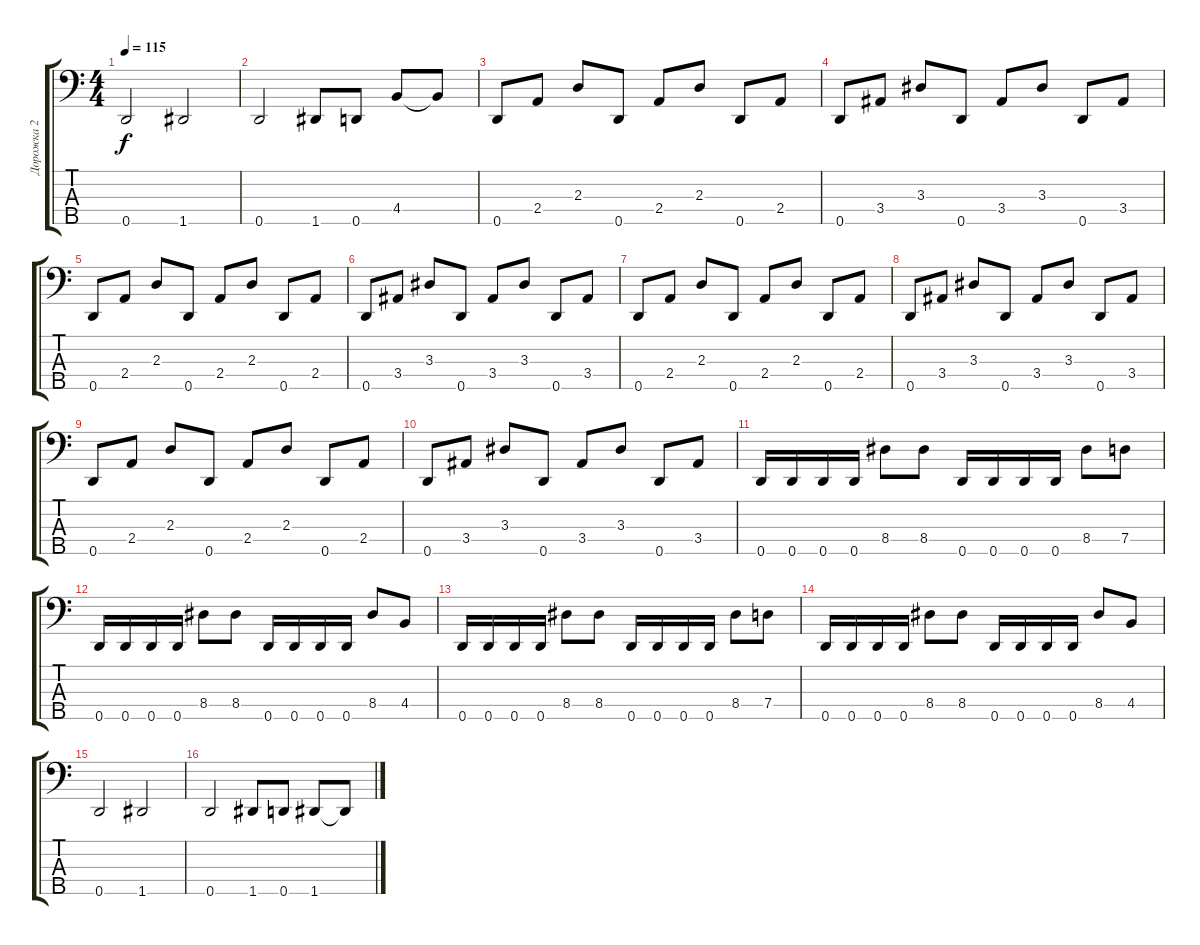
\track ("Дорожка 2" "Дорожка 2") {instrument electricbasspick}
\staff {score tabs}
\tuning (Bb2 F2 C2 G1 D1) {hide}
\ts (4 4)
\tempo 115
\clef f4
\ks c
0.5.2{dy f} 1.5.2 |
0.5.2 1.5.8 0.5.8 4.4.8 4.4{t}.8 |
0.5.8 2.4.8 2.3.8 0.5.8 2.4.8 2.3.8 0.5.8 2.4.8 |
0.5.8 3.4.8 3.3.8 0.5.8 3.4.8 3.3.8 0.5.8 3.4.8 |
0.5.8 2.4.8 2.3.8 0.5.8 2.4.8 2.3.8 0.5.8 2.4.8 |
0.5.8 3.4.8 3.3.8 0.5.8 3.4.8 3.3.8 0.5.8 3.4.8 |
0.5.8 2.4.8 2.3.8 0.5.8 2.4.8 2.3.8 0.5.8 2.4.8 |
0.5.8 3.4.8 3.3.8 0.5.8 3.4.8 3.3.8 0.5.8 3.4.8 |
0.5.8 2.4.8 2.3.8 0.5.8 2.4.8 2.3.8 0.5.8 2.4.8 |
0.5.8 3.4.8 3.3.8 0.5.8 3.4.8 3.3.8 0.5.8 3.4.8 |
0.5.16 0.5.16 0.5.16 0.5.16 8.4.8 8.4.8 0.5.16 0.5.16 0.5.16 0.5.16 8.4.8 7.4.8 |
0.5.16 0.5.16 0.5.16 0.5.16 8.4.8 8.4.8 0.5.16 0.5.16 0.5.16 0.5.16 8.4.8 4.4.8 |
0.5.16 0.5.16 0.5.16 0.5.16 8.4.8 8.4.8 0.5.16 0.5.16 0.5.16 0.5.16 8.4.8 7.4.8 |
0.5.16 0.5.16 0.5.16 0.5.16 8.4.8 8.4.8 0.5.16 0.5.16 0.5.16 0.5.16 8.4.8 4.4.8 |
0.5.2 1.5.2 |
0.5.2 1.5.8 0.5.8 1.5.8 1.5{t}.8
